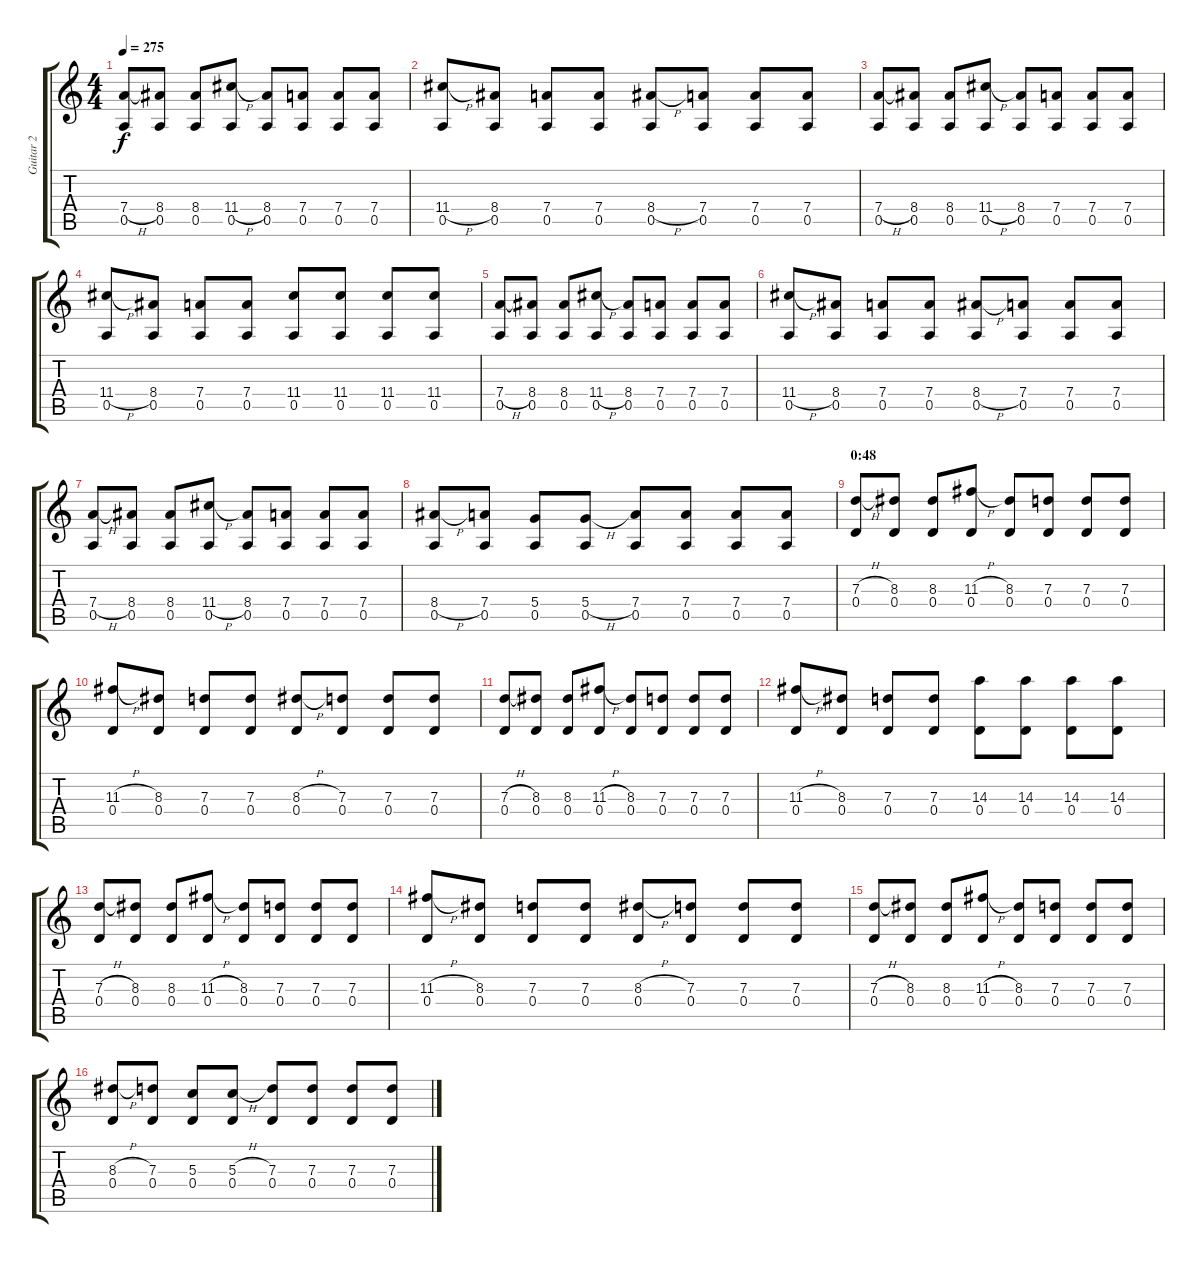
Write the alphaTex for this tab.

\track ("Guitar 2" "Guitar 2") {instrument distortionguitar}
\staff {score tabs}
\tuning (E4 B3 G3 D3 A2 E2) {hide}
\ts (4 4)
\tempo 275
\clef g2
\ks c
(7.4{h} 0.5).8{dy f} (8.4 0.5).8 (8.4 0.5).8 (11.4{h} 0.5).8 (8.4 0.5).8 (7.4 0.5).8 (7.4 0.5).8 (7.4 0.5).8 |
(11.4{h} 0.5).8 (8.4 0.5).8 (7.4 0.5).8 (7.4 0.5).8 (8.4{h} 0.5).8 (7.4 0.5).8 (7.4 0.5).8 (7.4 0.5).8 |
(7.4{h} 0.5).8 (8.4 0.5).8 (8.4 0.5).8 (11.4{h} 0.5).8 (8.4 0.5).8 (7.4 0.5).8 (7.4 0.5).8 (7.4 0.5).8 |
(11.4{h} 0.5).8 (8.4 0.5).8 (7.4 0.5).8 (7.4 0.5).8 (11.4 0.5).8 (11.4 0.5).8 (11.4 0.5).8 (11.4 0.5).8 |
(7.4{h} 0.5).8 (8.4 0.5).8 (8.4 0.5).8 (11.4{h} 0.5).8 (8.4 0.5).8 (7.4 0.5).8 (7.4 0.5).8 (7.4 0.5).8 |
(11.4{h} 0.5).8 (8.4 0.5).8 (7.4 0.5).8 (7.4 0.5).8 (8.4{h} 0.5).8 (7.4 0.5).8 (7.4 0.5).8 (7.4 0.5).8 |
(7.4{h} 0.5).8 (8.4 0.5).8 (8.4 0.5).8 (11.4{h} 0.5).8 (8.4 0.5).8 (7.4 0.5).8 (7.4 0.5).8 (7.4 0.5).8 |
(8.4{h} 0.5).8 (7.4 0.5).8 (5.4 0.5).8 (5.4{h} 0.5).8 (7.4 0.5).8 (7.4 0.5).8 (7.4 0.5).8 (7.4 0.5).8 |
\section ("" "0:48")
(7.3{h} 0.4).8 (8.3 0.4).8 (8.3 0.4).8 (11.3{h} 0.4).8 (8.3 0.4).8 (7.3 0.4).8 (7.3 0.4).8 (7.3 0.4).8 |
(11.3{h} 0.4).8 (8.3 0.4).8 (7.3 0.4).8 (7.3 0.4).8 (8.3{h} 0.4).8 (7.3 0.4).8 (7.3 0.4).8 (7.3 0.4).8 |
(7.3{h} 0.4).8 (8.3 0.4).8 (8.3 0.4).8 (11.3{h} 0.4).8 (8.3 0.4).8 (7.3 0.4).8 (7.3 0.4).8 (7.3 0.4).8 |
(11.3{h} 0.4).8 (8.3 0.4).8 (7.3 0.4).8 (7.3 0.4).8 (14.3 0.4).8 (14.3 0.4).8 (14.3 0.4).8 (14.3 0.4).8 |
(7.3{h} 0.4).8 (8.3 0.4).8 (8.3 0.4).8 (11.3{h} 0.4).8 (8.3 0.4).8 (7.3 0.4).8 (7.3 0.4).8 (7.3 0.4).8 |
(11.3{h} 0.4).8 (8.3 0.4).8 (7.3 0.4).8 (7.3 0.4).8 (8.3{h} 0.4).8 (7.3 0.4).8 (7.3 0.4).8 (7.3 0.4).8 |
(7.3{h} 0.4).8 (8.3 0.4).8 (8.3 0.4).8 (11.3{h} 0.4).8 (8.3 0.4).8 (7.3 0.4).8 (7.3 0.4).8 (7.3 0.4).8 |
(8.3{h} 0.4).8 (7.3 0.4).8 (5.3 0.4).8 (5.3{h} 0.4).8 (7.3 0.4).8 (7.3 0.4).8 (7.3 0.4).8 (7.3 0.4).8
